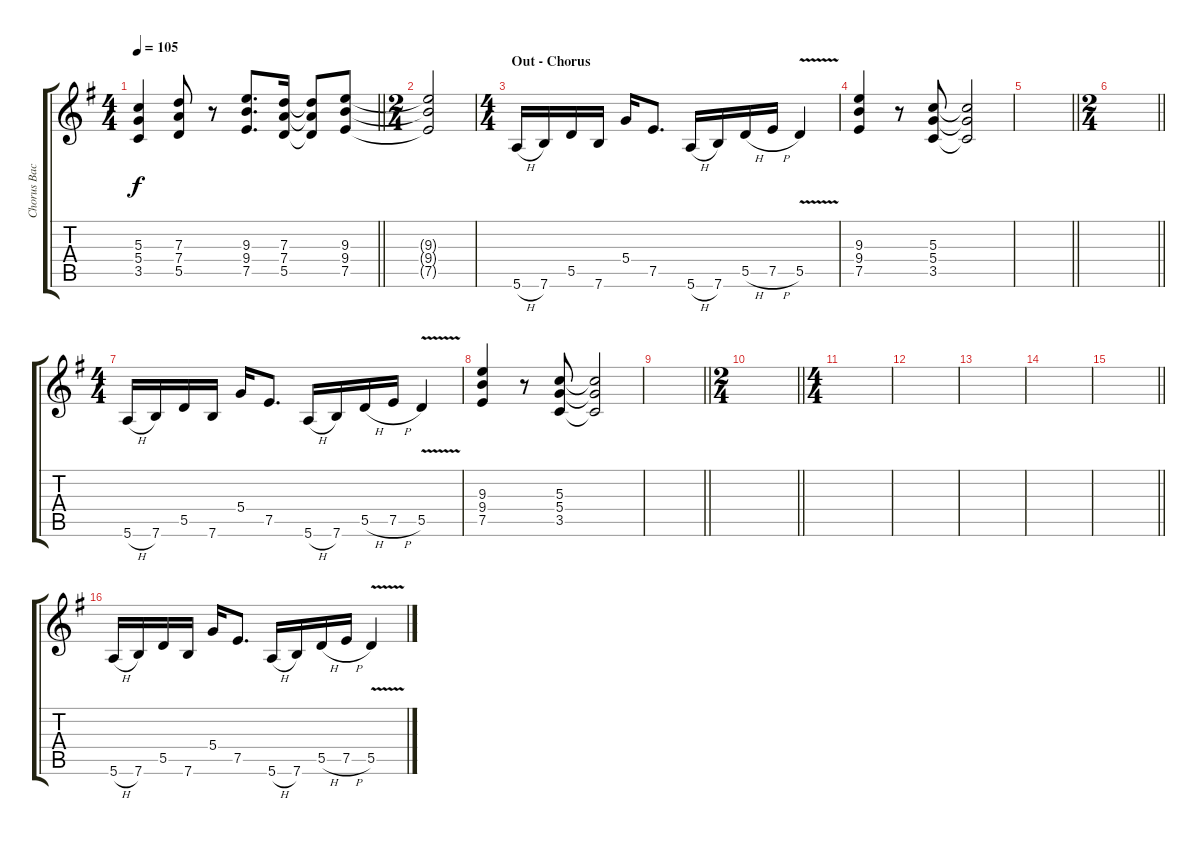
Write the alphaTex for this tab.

\track ("Chorus Back L" "Chorus Bac") {instrument overdrivenguitar}
\staff {score tabs}
\tuning (E4 B3 G3 D3 A2 E2) {hide}
\ts (4 4)
\tempo 105
\clef g2
\barLineRight lightlight
\ks g
(5.3{t} 5.4{t} 3.5{t}).4{dy f} (7.3 7.4 5.5).8 r.8 (9.3 9.4 7.5).8{d} (7.3 7.4 5.5).16 (7.3{t} 7.4{t} 5.5{t}).8 (9.3 9.4 7.5).8 |
\ts (2 4)
(9.3{t} 9.4{t} 7.5{t}).2 |
\ts (4 4)
\section ("" "Out - Chorus")
5.6{h}.16 7.6.16 5.5.16 7.6.16 5.4.16 7.5.8{d} 5.6{h}.16 7.6.16 5.5{h}.16 7.5{h}.16 5.5{v}.4 |
(9.3 9.4 7.5).4 r.8 (5.3 5.4 3.5).8 (5.3{t} 5.4{t} 3.5{t}).2 |
\barLineRight lightlight
|
\ts (2 4)
\barLineRight lightlight
|
\ts (4 4)
5.6{h}.16 7.6.16 5.5.16 7.6.16 5.4.16 7.5.8{d} 5.6{h}.16 7.6.16 5.5{h}.16 7.5{h}.16 5.5{v}.4 |
(9.3 9.4 7.5).4 r.8 (5.3 5.4 3.5).8 (5.3{t} 5.4{t} 3.5{t}).2 |
\barLineRight lightlight
|
\ts (2 4)
\barLineRight lightlight
|
\ts (4 4)
|
|
|
|
\barLineRight lightlight
|
5.6{h}.16 7.6.16 5.5.16 7.6.16 5.4.16 7.5.8{d} 5.6{h}.16 7.6.16 5.5{h}.16 7.5{h}.16 5.5{v}.4
